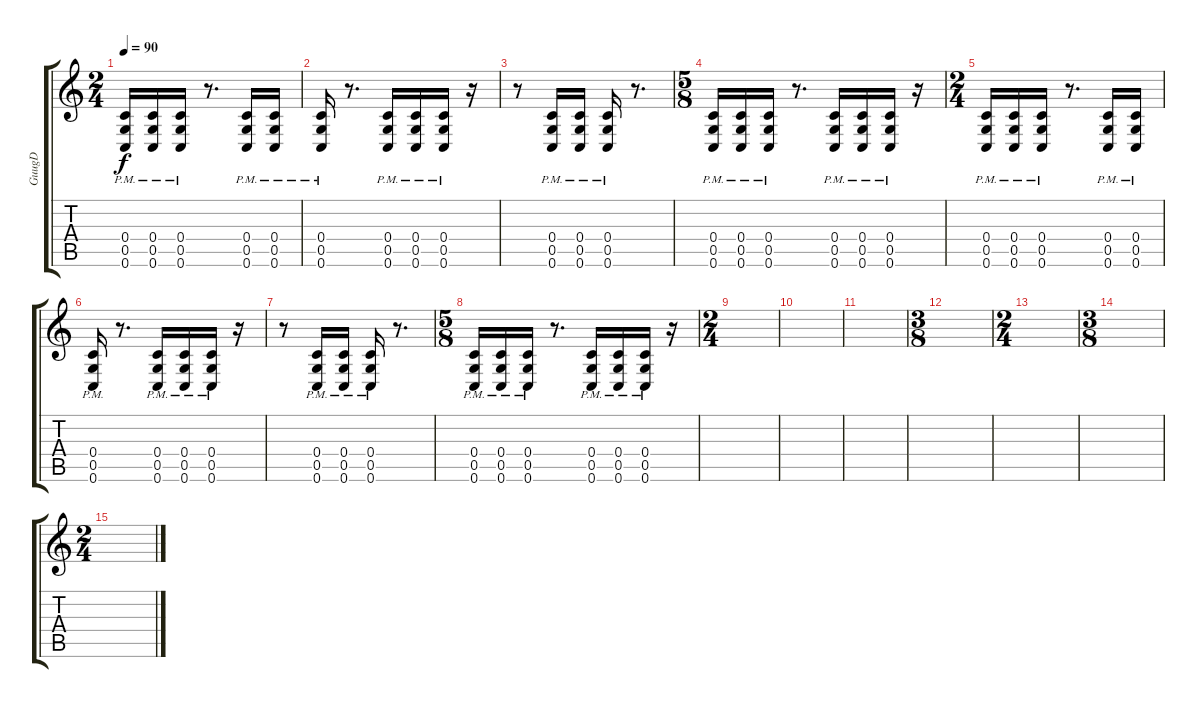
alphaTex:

\track ("GuugD" "GuugD") {instrument overdrivenguitar}
\staff {score tabs}
\tuning (D4 A3 F3 C3 G2 C2) {hide}
\ts (2 4)
\tempo 90
\clef g2
\ks c
(0.4{pm} 0.5 0.6).16{dy f} (0.4{pm} 0.5 0.6).16 (0.4{pm} 0.5 0.6).16 r.8{d} (0.4{pm} 0.5 0.6).16 (0.4{pm} 0.5 0.6).16 |
(0.4{pm} 0.5 0.6).16 r.8{d} (0.4{pm} 0.5 0.6).16 (0.4{pm} 0.5 0.6).16 (0.4{pm} 0.5 0.6).16 r.16 |
r.8 (0.4{pm} 0.5 0.6).16 (0.4{pm} 0.5 0.6).16 (0.4{pm} 0.5 0.6).16 r.8{d} |
\ts (5 8)
(0.4{pm} 0.5 0.6).16 (0.4{pm} 0.5 0.6).16 (0.4{pm} 0.5 0.6).16 r.8{d} (0.4{pm} 0.5 0.6).16 (0.4{pm} 0.5 0.6).16 (0.4{pm} 0.5 0.6).16 r.16 |
\ts (2 4)
(0.4{pm} 0.5 0.6).16 (0.4{pm} 0.5 0.6).16 (0.4{pm} 0.5 0.6).16 r.8{d} (0.4{pm} 0.5 0.6).16 (0.4{pm} 0.5 0.6).16 |
(0.4{pm} 0.5 0.6).16 r.8{d} (0.4{pm} 0.5 0.6).16 (0.4{pm} 0.5 0.6).16 (0.4{pm} 0.5 0.6).16 r.16 |
r.8 (0.4{pm} 0.5 0.6).16 (0.4{pm} 0.5 0.6).16 (0.4{pm} 0.5 0.6).16 r.8{d} |
\ts (5 8)
(0.4{pm} 0.5 0.6).16 (0.4{pm} 0.5 0.6).16 (0.4{pm} 0.5 0.6).16 r.8{d} (0.4{pm} 0.5 0.6).16 (0.4{pm} 0.5 0.6).16 (0.4{pm} 0.5 0.6).16 r.16 |
\ts (2 4)
|
|
|
\ts (3 8)
|
\ts (2 4)
|
\ts (3 8)
|
\ts (2 4)
